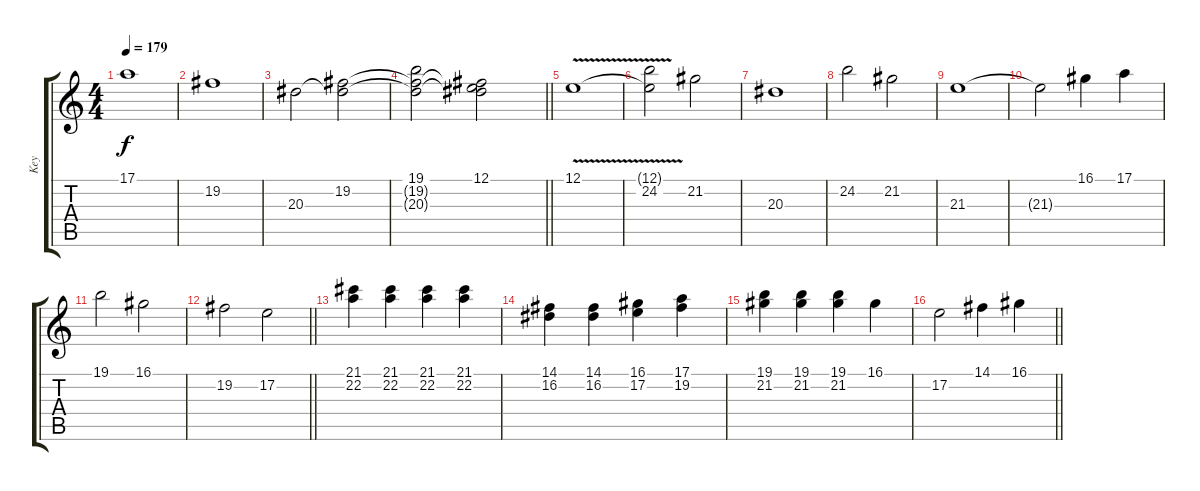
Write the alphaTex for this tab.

\track ("Key" "Key") {instrument drawbarorgan}
\staff {score tabs}
\tuning (E4 B3 G3 D3 A2 E2) {hide}
\ts (4 4)
\tempo 179
\clef g2
\ks c
17.1.1{dy f} |
19.2.1 |
20.3.2 (19.2 20.3{t}).2 |
\barLineRight lightlight
(19.1 19.2{t} 20.3{t}).2 (12.1 19.2{t} 20.3{t}).2 |
12.1{v}.1 |
(12.1{t} 24.2).2 21.2.2 |
20.3.1 |
24.2.2 21.2.2 |
21.3.1 |
21.3{t}.2 16.1.4 17.1.4 |
19.1.2 16.1.2 |
\barLineRight lightlight
19.2.2 17.2.2 |
(21.1 22.2).4 (21.1 22.2).4 (21.1 22.2).4 (21.1 22.2).4 |
(14.1 16.2).4 (14.1 16.2).4 (16.1 17.2).4 (17.1 19.2).4 |
(19.1 21.2).4 (19.1 21.2).4 (19.1 21.2).4 16.1.4 |
\barLineRight lightlight
17.2.2 14.1.4 16.1.4
